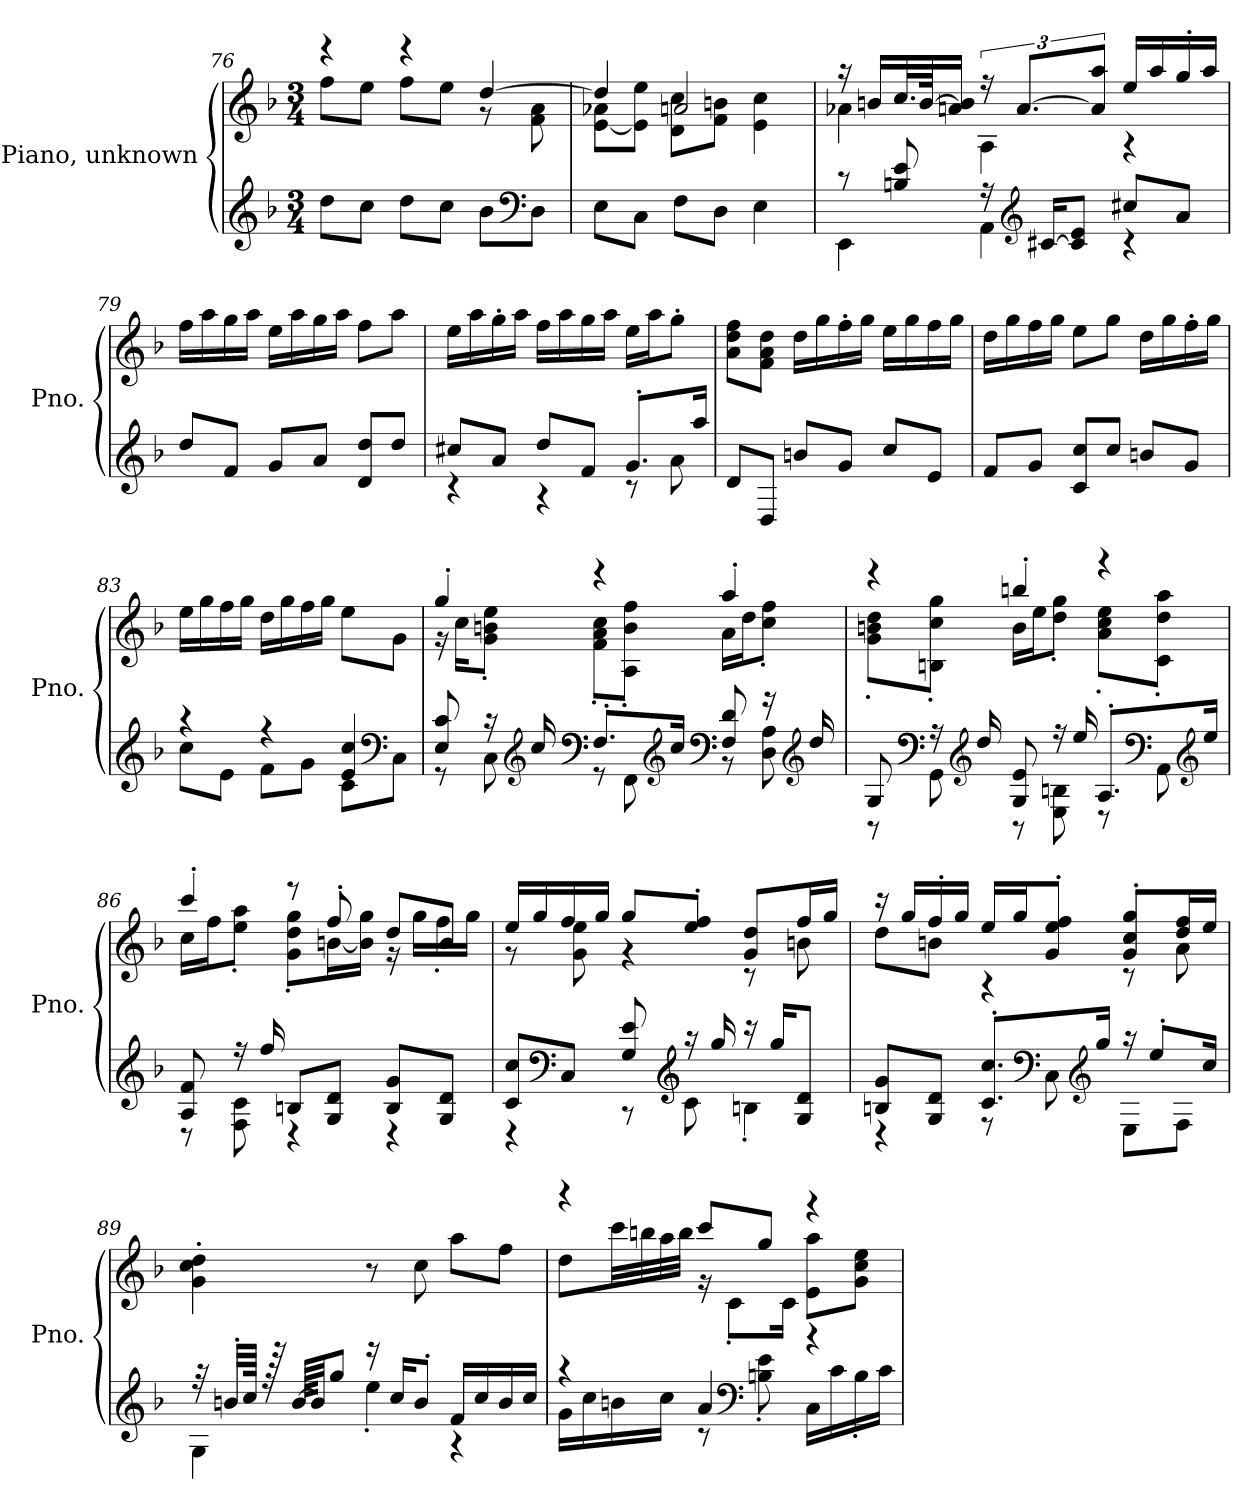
**kern	**kern
*part1	*part1
*staff2	*staff1
*I"Piano, unknown	*
*I'Pno.	*
*clefG2	*clefG2
*k[b-]	*k[b-]
*M3/4	*M3/4
=76	=76
*	*^
8dd\L	4r	8ff\L
8cc\J	.	8ee\J
8dd\L	4r	8ff\L
8cc\J	.	8ee\J
8b-\L	[4dd/	8r
*clefF4	*	*
8D\J	.	8f\ 8a\
!!LO:LB:g=z	!!
=77	=77	=77
8E\L	4dd/]	[8e\ 8a-X\L
8C\J	.	8e\] 8ee\J
8F\L	2an/	8d\ 8cc\L
8D\J	.	8f\ 8bn\J
4E\	.	4e\ 4cc\
=78	=78	=78
*^	*	*
8r	4EE\	16r	4a-X\
.	.	16bn/LL	.
8Bn/ 8e/	.	32.cc/L	.
.	.	[64b/JK	.
.	.	16an/ 16b/]JJ	.
16r	4AA\	24r	4A\
.	.	[12.a/L	.
*clefG2	*	*	*
[16c#X/KL	.	.	.
8c#/] 8e/J	.	.	.
.	.	12a/] 12aa/J	.
8cc#X/L	4r	16ee/LL	4r
.	.	16aa/	.
8a/J	.	16gg'/	.
.	.	16aa/JJ	.
*v	*v	*	*
*	*v	*v
=79	=79
8dd/L	16ff\LL
.	16aa\
8f/J	16gg\
.	16aa\JJ
8g/L	16ee\LL
.	16aa\
8a/J	16gg\
.	16aa\JJ
8d/ 8dd/L	8ff\L
8dd/J	8aa\J
!!LO:PB:g=z
=80	=80
*^	*
8cc#X/L	4r	16ee\LL
.	.	16aa\
8a/J	.	16gg'\
.	.	16aa\JJ
8dd/L	4r	16ff\LL
.	.	16aa\
8f/J	.	16gg\
.	.	16aa\JJ
8.g'/L	8r	16ee\LL
.	.	16aa\J
.	8a\	8gg'\J
16aa/Jk	.	.
*v	*v	*
=81	=81
8d/L	8a\ 8dd\ 8ff\L
8D/J	8f\ 8a\ 8dd\J
8bn/L	16dd\LL
.	16gg\
8g/J	16ff'\
.	16gg\JJ
8cc/L	16ee\LL
.	16gg\
8e/J	16ff\
.	16gg\JJ
=82	=82
8f/L	16dd\LL
.	16gg\
8g/J	16ff\
.	16gg\JJ
8c/ 8cc/L	8ee\L
8cc/J	8gg\J
8bn/L	16dd\LL
.	16gg\
8g/J	16ff'\
.	16gg\JJ
!!LO:LB:g=z
=83	=83
*^	*
4r	8cc\L	16ee\LL
.	.	16gg\
.	8e\J	16ff\
.	.	16gg\JJ
4r	8f\L	16dd\LL
.	.	16gg\
.	8g\J	16ff\
.	.	16gg\JJ
4e/ 4cc/	8c\L	8ee\L
*clefF4	*	*
.	8C\J	8g\J
=84	=84	=84
*	*	*^
8E/ 8c/	8r	4gg'/	16r
.	.	.	16cc\KL
16r	8C\	.	8g\' 8bn\' 8ee\'J
*clefG2	*	*	*
16cc/	.	.	.
*clefF4	*	*	*
8.F'/L	8r	4r	8f\' 8a\' 8cc\'L
.	8FF\	.	8A\' 8b\' 8ff\'J
*clefG2	*	*	*
16cc/Jk	.	.	.
*clefF4	*	*	*
8F/ 8d/	8r	4aa'/	16a\LL
.	.	.	16dd\J
16r	8D\ 8A\	.	8cc\' 8ff\'J
*clefG2	*	*	*
16dd/	.	.	.
!!LO:LB:g=z	!!
=85	=85	=85	=85
8G/	8r	4r	8g\' 8bn\' 8dd\'L
*clefF4	*	*	*
16r	8GG\	.	8Bn\' 8cc\' 8gg\'J
*clefG2	*	*	*
16dd/	.	.	.
8G/ 8e/	8r	4bbn'/	16b\LL
.	.	.	16ee\J
16r	8E\ 8Bn\	.	8dd\' 8gg\'J
16ee/	.	.	.
8.A'/L	8r	4r	8a\' 8cc\' 8ee\'L
*clefF4	*	*	*
.	8AA\	.	8c\' 8dd\' 8aa\'J
*clefG2	*	*	*
16ee/Jk	.	.	.
=86	=86	=86	=86
8A/ 8f/	8r	4ccc'/	16cc\LL
.	.	.	16ff\J
16r	8F\ 8c\	.	8ee\' 8aa\'J
16ff/	.	.	.
8Bn/L	4r	8r	8g\' 8dd\' 8gg\'L
8G/ 8d/J	.	8ff'/	[16bn\L
.	.	.	16b\] 16gg\JJ
8B/ 8g/L	4r	8dd/L	16r
.	.	.	16gg\LL
8G/ 8d/J	.	8b/J	16ff'\
.	.	.	16gg\JJ
!!LO:LB:g=z	!!
=87	=87	=87	=87
8c/ 8cc/L	4r	16ee/LL	8r
.	.	16gg/	.
*clefF4	*	*	*
8C/J	.	16ff/	8g\ 8ee\
.	.	16gg/JJ	.
8G/ 8e/	8r	8gg/L	4r
*clefG2	*	*	*
16r	8c\	8ee/' 8ff/'J	.
16gg/	.	.	.
16r	4Bn'\	8g/ 8dd/L	8r
16gg/KL	.	.	.
8G/ 8d/J	.	16ff/L	8bn\
.	.	16gg/JJ	.
=88	=88	=88	=88
8Bn/ 8g/L	4r	16r	8dd\L
.	.	16gg/LL	.
8G/ 8d/J	.	16ff'/	8bn\J
.	.	16gg/JJ	.
8.c/' 8.cc/'L	8r	16ee/LL	4r
.	.	16gg/J	.
*clefF4	*	*	*
.	8C\	8g/' 8ee/' 8ff/'J	.
*clefG2	*	*	*
16gg/Jk	.	.	.
16r	8E\L	8g/' 8cc/' 8gg/'L	8r
8ee'/L	.	.	.
.	8F\J	16dd/ 16ff/L	8a\
16cc/Jk	.	16ee/JJ	.
*	*	*v	*v
!!LO:LB:g=z
=89	=89	=89
32r	4G\	4g\' 4cc\' 4dd\'
32bn'/LLL	.	.
64cc/JJJk	.	.
128r	.	.
[128b/KKLLL	.	.
32b/JJ]	.	.
8gg/J	.	.
16r	4ee'\	8r
16cc/KL	.	.
8b'/J	.	8cc\
16f/LL	4r	8aa\L
16cc/	.	.
16b/	.	8ff\J
16cc/JJ	.	.
=90	=90	=90
*	*	*^
4r	16g\LL	4r	8dd\L
.	16cc\	.	.
.	16bn\	.	32ccc\LL
.	.	.	32bbn\
.	16cc\JJ	.	32aa\
.	.	.	32bb\JJJ
4a/	8r	8ccc/L	16r
.	.	.	8c'\L
*clefF4	*	*	*
.	8Bn\' 8e\'	8gg/J	.
.	.	.	16c\Jk
4r	16C\LL	4r	8e\ 8aa\L
.	16c\	.	.
.	16B'\	.	8g\ 8cc\ 8ee\J
.	16c\JJ	.	.
*v	*v	*	*
*	*v	*v
=	=
*-	*-
